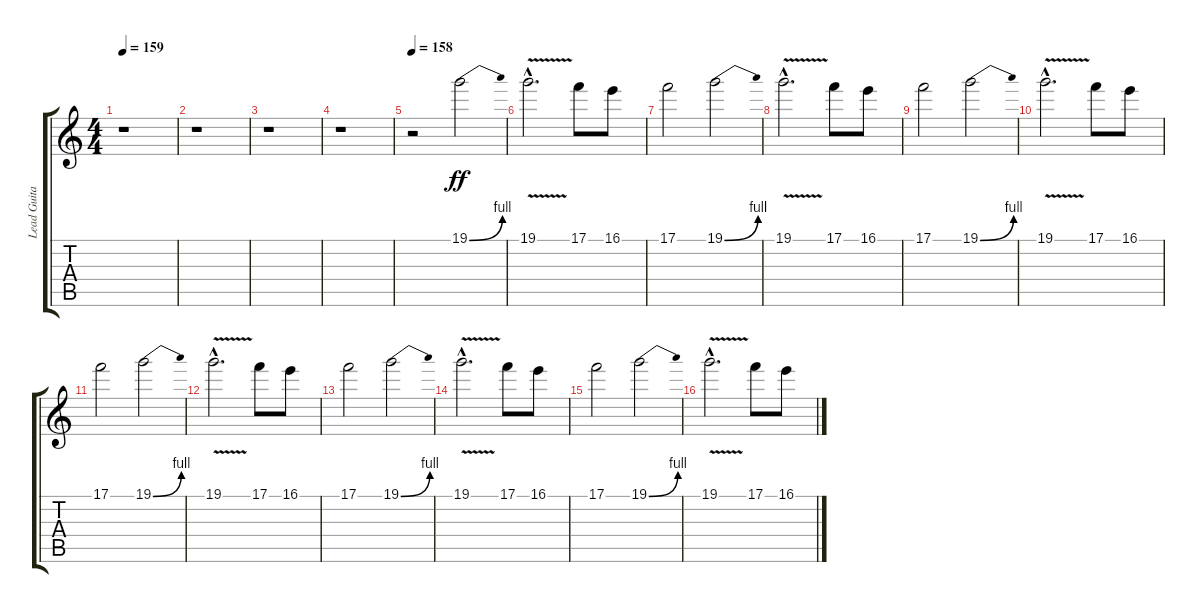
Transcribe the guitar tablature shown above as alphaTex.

\track ("Lead Guitar 1" "Lead Guita") {instrument distortionguitar}
\staff {score tabs}
\tuning (C4 G3 Eb3 Bb2 F2 C2) {hide}
\ts (4 4)
\tempo 159
\clef g2
\ks c
r.1{dy f volume 16} |
r.1 |
r.1 |
r.1 |
\tempo 158
r.2 19.1{be (bend 0 0 60 4)}.2{dy ff} |
19.1{v hac}.2{d} 17.1.8 16.1.8 |
17.1.2{volume 10} 19.1{be (bend 0 0 60 4)}.2 |
19.1{v hac}.2{d} 17.1.8 16.1.8 |
17.1.2{volume 8} 19.1{be (bend 0 0 60 4)}.2 |
19.1{v hac}.2{d} 17.1.8 16.1.8 |
17.1.2{volume 6} 19.1{be (bend 0 0 60 4)}.2 |
19.1{v hac}.2{d} 17.1.8 16.1.8 |
17.1.2{volume 4} 19.1{be (bend 0 0 60 4)}.2 |
19.1{v hac}.2{d} 17.1.8 16.1.8 |
17.1.2{volume 0} 19.1{be (bend 0 0 60 4)}.2 |
19.1{v hac}.2{d} 17.1.8 16.1.8
